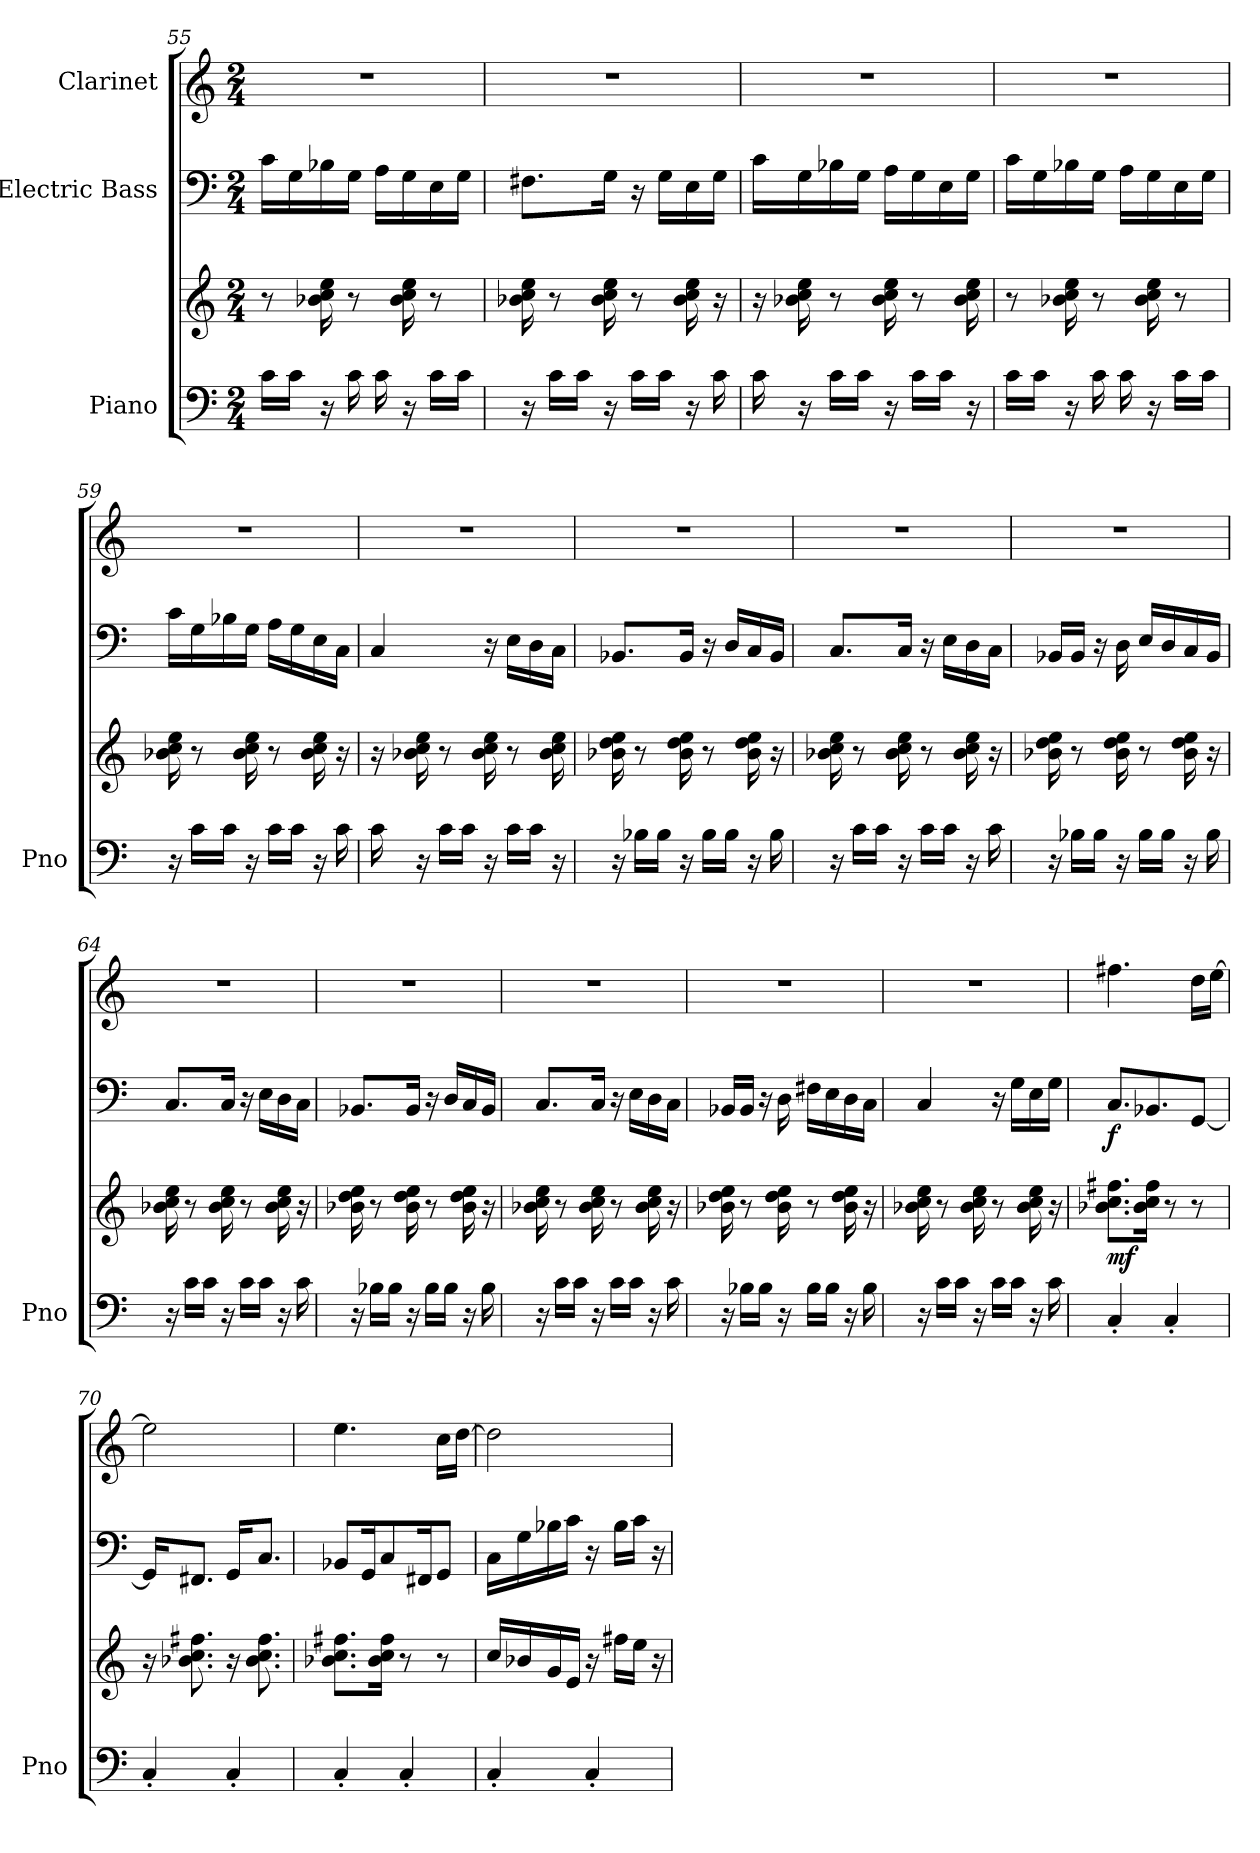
**kern	**kern	**dynam	**kern	**dynam	**kern
*part3	*part3	*part3	*part2	*part2	*part1
*staff4	*staff3	*staff3/4	*staff2	*staff2	*staff1
*I"Piano	*	*	*I"Electric Bass	*	*I"Clarinet
*I'Pno	*	*	*	*	*
*clefF4	*clefG2	*	*clefF4	*	*clefG2
*	*	*	*ITrd7c12	*	*ITrd1c2
*k[]	*k[]	*	*k[]	*	*k[b-e-]
*M2/4	*M2/4	*	*M2/4	*	*M2/4
=55	=55	=55	=55	=55	=55
16c\LL	8r	.	16C\LL	.	2r
16c\JJ	.	.	16GG\	.	.
16r	16b-X\ 16cc\ 16ee\	.	16BB-X\	.	.
16c\	8r	.	16GG\JJ	.	.
16c\	.	.	16AA\LL	.	.
16r	16b-\ 16cc\ 16ee\	.	16GG\	.	.
16c\LL	8r	.	16EE\	.	.
16c\JJ	.	.	16GG\JJ	.	.
!!LO:LB:g=z
=56	=56	=56	=56	=56	=56
16r	16b-X\ 16cc\ 16ee\	.	8.FF#X\L	.	2r
16c\LL	8r	.	.	.	.
16c\JJ	.	.	.	.	.
16r	16b-\ 16cc\ 16ee\	.	16GG\Jk	.	.
16c\LL	8r	.	16r	.	.
16c\JJ	.	.	16GG\LL	.	.
16r	16b-\ 16cc\ 16ee\	.	16EE\	.	.
16c\	16r	.	16GG\JJ	.	.
=57	=57	=57	=57	=57	=57
16c\	16r	.	16C\LL	.	2r
16r	16b-X\ 16cc\ 16ee\	.	16GG\	.	.
16c\LL	8r	.	16BB-X\	.	.
16c\JJ	.	.	16GG\JJ	.	.
16r	16b-\ 16cc\ 16ee\	.	16AA\LL	.	.
16c\LL	8r	.	16GG\	.	.
16c\JJ	.	.	16EE\	.	.
16r	16b-\ 16cc\ 16ee\	.	16GG\JJ	.	.
=58	=58	=58	=58	=58	=58
16c\LL	8r	.	16C\LL	.	2r
16c\JJ	.	.	16GG\	.	.
16r	16b-X\ 16cc\ 16ee\	.	16BB-X\	.	.
16c\	8r	.	16GG\JJ	.	.
16c\	.	.	16AA\LL	.	.
16r	16b-\ 16cc\ 16ee\	.	16GG\	.	.
16c\LL	8r	.	16EE\	.	.
16c\JJ	.	.	16GG\JJ	.	.
=59	=59	=59	=59	=59	=59
16r	16b-X\ 16cc\ 16ee\	.	16C\LL	.	2r
16c\LL	8r	.	16GG\	.	.
16c\JJ	.	.	16BB-X\	.	.
16r	16b-\ 16cc\ 16ee\	.	16GG\JJ	.	.
16c\LL	8r	.	16AA\LL	.	.
16c\JJ	.	.	16GG\	.	.
16r	16b-\ 16cc\ 16ee\	.	16EE\	.	.
16c\	16r	.	16CC\JJ	.	.
!!LO:PB:g=z
=60	=60	=60	=60	=60	=60
16c\	16r	.	4CC/	.	2r
16r	16b-X\ 16cc\ 16ee\	.	.	.	.
16c\LL	8r	.	.	.	.
16c\JJ	.	.	.	.	.
16r	16b-\ 16cc\ 16ee\	.	16r	.	.
16c\LL	8r	.	16EE\LL	.	.
16c\JJ	.	.	16DD\	.	.
16r	16b-\ 16cc\ 16ee\	.	16CC\JJ	.	.
=61	=61	=61	=61	=61	=61
16r	16b-X\ 16dd\ 16ee\	.	8.BBB-X/L	.	2r
16B-X\LL	8r	.	.	.	.
16B-\JJ	.	.	.	.	.
16r	16b-\ 16dd\ 16ee\	.	16BBB-/Jk	.	.
16B-\LL	8r	.	16r	.	.
16B-\JJ	.	.	16DD/LL	.	.
16r	16b-\ 16dd\ 16ee\	.	16CC/	.	.
16B-\	16r	.	16BBB-/JJ	.	.
=62	=62	=62	=62	=62	=62
16r	16b-X\ 16cc\ 16ee\	.	8.CC/L	.	2r
16c\LL	8r	.	.	.	.
16c\JJ	.	.	.	.	.
16r	16b-\ 16cc\ 16ee\	.	16CC/Jk	.	.
16c\LL	8r	.	16r	.	.
16c\JJ	.	.	16EE\LL	.	.
16r	16b-\ 16cc\ 16ee\	.	16DD\	.	.
16c\	16r	.	16CC\JJ	.	.
=63	=63	=63	=63	=63	=63
16r	16b-X\ 16dd\ 16ee\	.	16BBB-X/LL	.	2r
16B-X\LL	8r	.	16BBB-/JJ	.	.
16B-\JJ	.	.	16r	.	.
16r	16b-\ 16dd\ 16ee\	.	16DD\	.	.
16B-\LL	8r	.	16EE/LL	.	.
16B-\JJ	.	.	16DD/	.	.
16r	16b-\ 16dd\ 16ee\	.	16CC/	.	.
16B-\	16r	.	16BBB-/JJ	.	.
!!LO:LB:g=z
=64	=64	=64	=64	=64	=64
16r	16b-X\ 16cc\ 16ee\	.	8.CC/L	.	2r
16c\LL	8r	.	.	.	.
16c\JJ	.	.	.	.	.
16r	16b-\ 16cc\ 16ee\	.	16CC/Jk	.	.
16c\LL	8r	.	16r	.	.
16c\JJ	.	.	16EE\LL	.	.
16r	16b-\ 16cc\ 16ee\	.	16DD\	.	.
16c\	16r	.	16CC\JJ	.	.
=65	=65	=65	=65	=65	=65
16r	16b-X\ 16dd\ 16ee\	.	8.BBB-X/L	.	2r
16B-X\LL	8r	.	.	.	.
16B-\JJ	.	.	.	.	.
16r	16b-\ 16dd\ 16ee\	.	16BBB-/Jk	.	.
16B-\LL	8r	.	16r	.	.
16B-\JJ	.	.	16DD/LL	.	.
16r	16b-\ 16dd\ 16ee\	.	16CC/	.	.
16B-\	16r	.	16BBB-/JJ	.	.
=66	=66	=66	=66	=66	=66
16r	16b-X\ 16cc\ 16ee\	.	8.CC/L	.	2r
16c\LL	8r	.	.	.	.
16c\JJ	.	.	.	.	.
16r	16b-\ 16cc\ 16ee\	.	16CC/Jk	.	.
16c\LL	8r	.	16r	.	.
16c\JJ	.	.	16EE\LL	.	.
16r	16b-\ 16cc\ 16ee\	.	16DD\	.	.
16c\	16r	.	16CC\JJ	.	.
=67	=67	=67	=67	=67	=67
16r	16b-X\ 16dd\ 16ee\	.	16BBB-X/LL	.	2r
16B-X\LL	8r	.	16BBB-/JJ	.	.
16B-\JJ	.	.	16r	.	.
16r	16b-\ 16dd\ 16ee\	.	16DD\	.	.
16B-\LL	8r	.	16FF#X\LL	.	.
16B-\JJ	.	.	16EE\	.	.
16r	16b-\ 16dd\ 16ee\	.	16DD\	.	.
16B-\	16r	.	16CC\JJ	.	.
!!LO:LB:g=z
=68	=68	=68	=68	=68	=68
16r	16b-X\ 16cc\ 16ee\	.	4CC/	.	2r
16c\LL	8r	.	.	.	.
16c\JJ	.	.	.	.	.
16r	16b-\ 16cc\ 16ee\	.	.	.	.
16c\LL	8r	.	16r	.	.
16c\JJ	.	.	16GG\LL	.	.
16r	16b-\ 16cc\ 16ee\	.	16EE\	.	.
16c\	16r	.	16GG\JJ	.	.
=69	=69	=69	=69	=69	=69
!	!	!LO:DY:b	!	!LO:DY:b	!
4C'/	8.b-X\ 8.cc\ 8.ff#X\L	mf	8.CC/L	f	4.een\
.	16b-\ 16cc\ 16ff#\Jk	.	8.BBB-X/	.	.
4C'/	8r	.	.	.	.
.	8r	.	[8GGG/J	.	16cc\LL
.	.	.	.	.	[16dd\JJ
=70	=70	=70	=70	=70	=70
4C'/	16r	.	16GGG/KL]	.	2dd\]
.	8.b-X\ 8.cc\ 8.ff#X\	.	8.FFF#X/J	.	.
4C'/	16r	.	16GGG/KL	.	.
.	8.b-\ 8.cc\ 8.ff#\	.	8.CC/J	.	.
=71	=71	=71	=71	=71	=71
4C'/	8.b-X\ 8.cc\ 8.ff#X\L	.	8BBB-X/L	.	4.dd\
.	.	.	16GGG/K	.	.
.	16b-\ 16cc\ 16ff#\Jk	.	8CC/	.	.
4C'/	8r	.	.	.	.
.	.	.	16FFF#X/K	.	.
.	8r	.	8GGG/J	.	16b-\LL
.	.	.	.	.	[16cc\JJ
!!LO:PB:g=z
=72	=72	=72	=72	=72	=72
4C'/	16cc/LL	.	16CC\LL	.	2cc\]
.	16b-X/	.	16GG\	.	.
.	16g/	.	16BB-X\	.	.
.	16e/JJ	.	16C\JJ	.	.
4C'/	16r	.	16r	.	.
.	16ff#X\LL	.	16BB-\LL	.	.
.	16ee\JJ	.	16C\JJ	.	.
.	16r	.	16r	.	.
=	=	=	=	=	=
*-	*-	*-	*-	*-	*-
